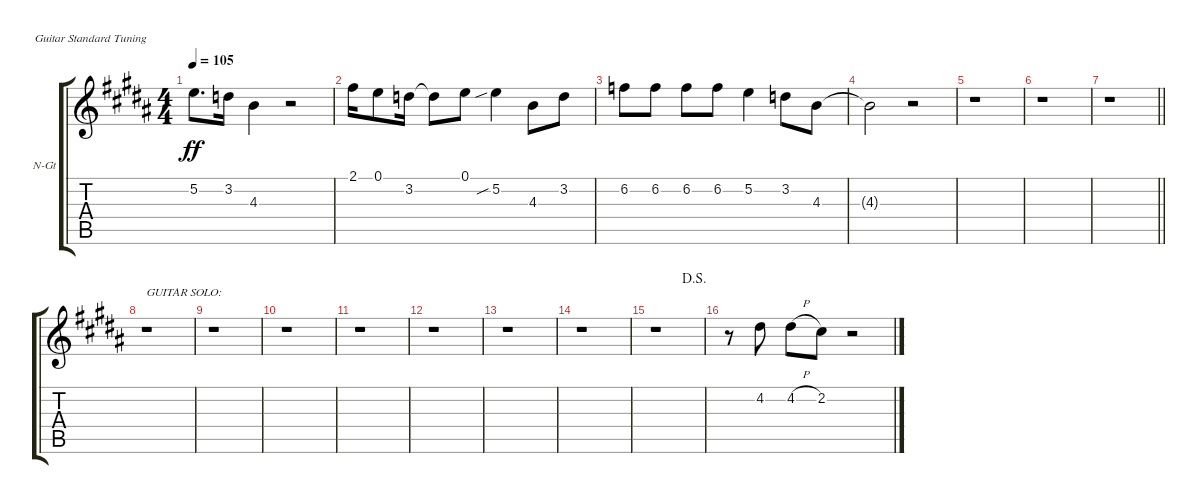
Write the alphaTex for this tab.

\defaultSystemsLayout 4
\bracketExtendMode groupsimilarinstruments
\firstSystemTrackNameOrientation horizontal
\otherSystemsTrackNameOrientation horizontal
\track ("Melody line:" "N-Gt") {instrument acousticguitarnylon}
\staff {score tabs}
\tuning (E4 B3 G3 D3 A2 E2)
\ts (4 4)
\tempo 105
\clef g2
\ks b
5.2.8{d dy ff} 3.2.16 4.3.4 r.2 |
2.1.16 0.1.8 3.2.16 3.2{t}.8 0.1.8 5.2{sib}.4 4.3.8 3.2.8 |
6.2.8 6.2.8 6.2.8 6.2.8 5.2.4 3.2.8 4.3.8 |
4.3{t}.2 r.2 |
r.1 |
r.1 |
\barLineRight lightlight
r.1 |
r.1{txt "GUITAR SOLO:"} |
r.1 |
r.1 |
r.1 |
r.1 |
r.1 |
r.1 |
\jump dalsegno
r.1 |
r.8 4.2.8 4.2{h}.8 2.2.8 r.2
